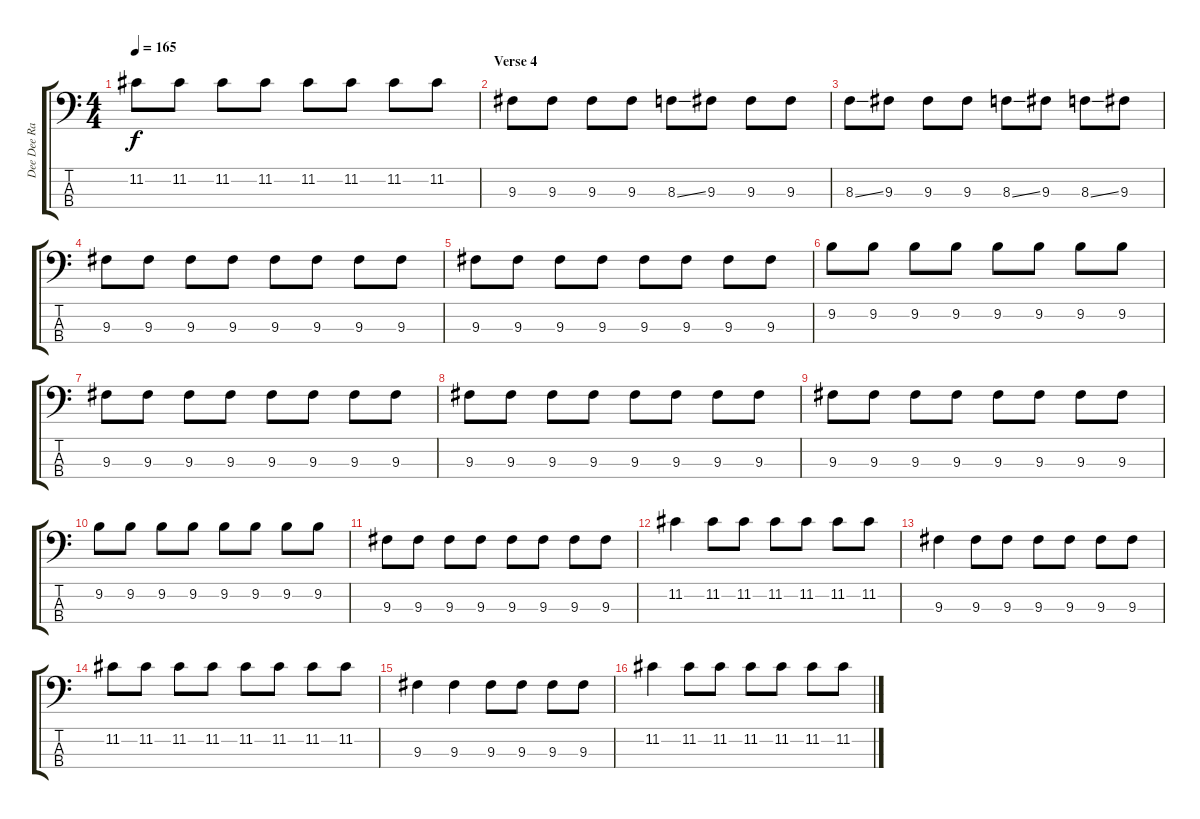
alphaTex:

\track ("Dee Dee Ramone\n" "Dee Dee Ra") {instrument electricbasspick}
\staff {score tabs}
\tuning (G2 D2 A1 E1) {hide}
\ts (4 4)
\tempo 165
\clef f4
\ks c
11.2.8{dy f} 11.2.8 11.2.8 11.2.8 11.2.8 11.2.8 11.2.8 11.2.8 |
\section ("" "Verse 4")
9.3.8 9.3.8 9.3.8 9.3.8 8.3{ss}.8 9.3.8 9.3.8 9.3.8 |
8.3{ss}.8 9.3.8 9.3.8 9.3.8 8.3{ss}.8 9.3.8 8.3{ss}.8 9.3.8 |
9.3.8 9.3.8 9.3.8 9.3.8 9.3.8 9.3.8 9.3.8 9.3.8 |
9.3.8 9.3.8 9.3.8 9.3.8 9.3.8 9.3.8 9.3.8 9.3.8 |
9.2.8 9.2.8 9.2.8 9.2.8 9.2.8 9.2.8 9.2.8 9.2.8 |
9.3.8 9.3.8 9.3.8 9.3.8 9.3.8 9.3.8 9.3.8 9.3.8 |
9.3.8 9.3.8 9.3.8 9.3.8 9.3.8 9.3.8 9.3.8 9.3.8 |
9.3.8 9.3.8 9.3.8 9.3.8 9.3.8 9.3.8 9.3.8 9.3.8 |
9.2.8 9.2.8 9.2.8 9.2.8 9.2.8 9.2.8 9.2.8 9.2.8 |
9.3.8 9.3.8 9.3.8 9.3.8 9.3.8 9.3.8 9.3.8 9.3.8 |
11.2.4 11.2.8 11.2.8 11.2.8 11.2.8 11.2.8 11.2.8 |
9.3.4 9.3.8 9.3.8 9.3.8 9.3.8 9.3.8 9.3.8 |
11.2.8 11.2.8 11.2.8 11.2.8 11.2.8 11.2.8 11.2.8 11.2.8 |
9.3.4 9.3.4 9.3.8 9.3.8 9.3.8 9.3.8 |
11.2.4 11.2.8 11.2.8 11.2.8 11.2.8 11.2.8 11.2.8
